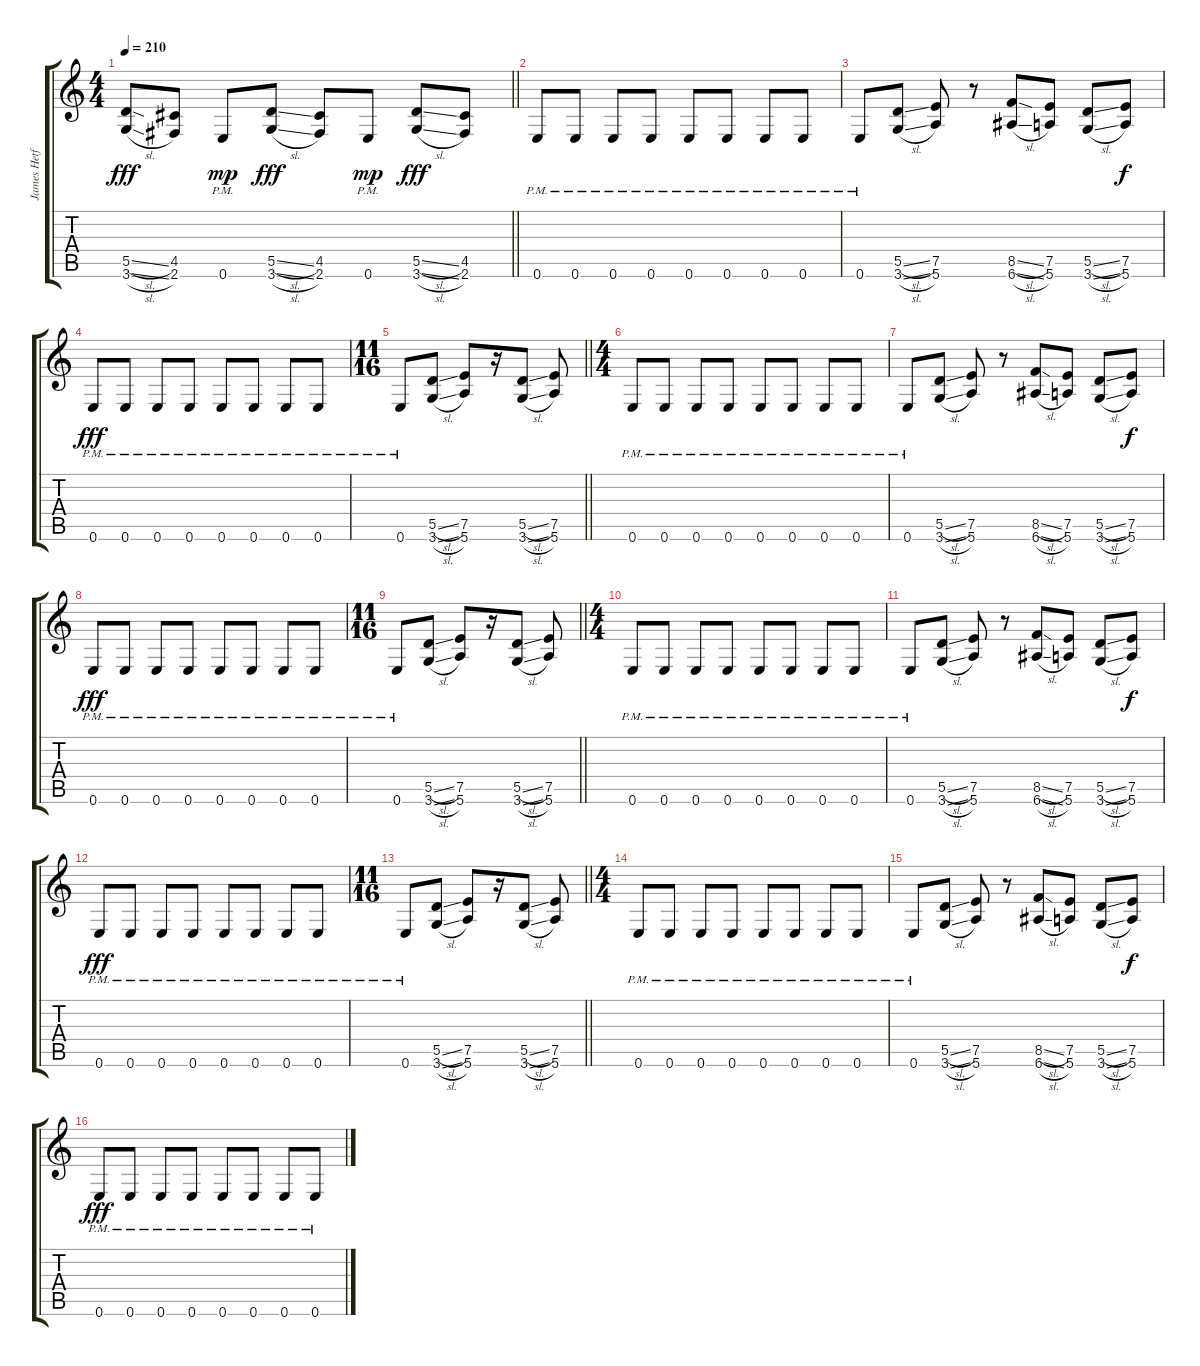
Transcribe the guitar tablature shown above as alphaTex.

\track ("James Hetfield" "James Hetf") {instrument distortionguitar}
\staff {score tabs}
\tuning (E4 B3 G3 D3 A2 E2) {hide}
\ts (4 4)
\tempo 210
\clef g2
\barLineRight lightlight
\ks c
(5.5{sl} 3.6{sl}).8{dy fff} (4.5 2.6).8 0.6{pm}.8{dy mp} (5.5{sl} 3.6{sl}).8{dy fff} (4.5 2.6).8 0.6{pm}.8{dy mp} (5.5{sl} 3.6{sl}).8{dy fff} (4.5 2.6).8 |
0.6{pm}.8 0.6{pm}.8 0.6{pm}.8 0.6{pm}.8 0.6{pm}.8 0.6{pm}.8 0.6{pm}.8 0.6{pm}.8 |
0.6{pm}.8 (5.5{sl} 3.6{sl}).8 (7.5 5.6).8 r.8 (8.5{sl} 6.6{sl}).8 (7.5 5.6).8 (5.5{sl} 3.6{sl}).8 (7.5 5.6).8{dy f} |
0.6{pm}.8{dy fff} 0.6{pm}.8 0.6{pm}.8 0.6{pm}.8 0.6{pm}.8 0.6{pm}.8 0.6{pm}.8 0.6{pm}.8 |
\ts (11 16)
\barLineRight lightlight
0.6{pm}.8 (5.5{sl} 3.6{sl}).8 (7.5 5.6).8 r.16 (5.5{sl} 3.6{sl}).8 (7.5 5.6).8 |
\ts (4 4)
0.6{pm}.8 0.6{pm}.8 0.6{pm}.8 0.6{pm}.8 0.6{pm}.8 0.6{pm}.8 0.6{pm}.8 0.6{pm}.8 |
0.6{pm}.8 (5.5{sl} 3.6{sl}).8 (7.5 5.6).8 r.8 (8.5{sl} 6.6{sl}).8 (7.5 5.6).8 (5.5{sl} 3.6{sl}).8 (7.5 5.6).8{dy f} |
0.6{pm}.8{dy fff} 0.6{pm}.8 0.6{pm}.8 0.6{pm}.8 0.6{pm}.8 0.6{pm}.8 0.6{pm}.8 0.6{pm}.8 |
\ts (11 16)
\barLineRight lightlight
0.6{pm}.8 (5.5{sl} 3.6{sl}).8 (7.5 5.6).8 r.16 (5.5{sl} 3.6{sl}).8 (7.5 5.6).8 |
\ts (4 4)
0.6{pm}.8 0.6{pm}.8 0.6{pm}.8 0.6{pm}.8 0.6{pm}.8 0.6{pm}.8 0.6{pm}.8 0.6{pm}.8 |
0.6{pm}.8 (5.5{sl} 3.6{sl}).8 (7.5 5.6).8 r.8 (8.5{sl} 6.6{sl}).8 (7.5 5.6).8 (5.5{sl} 3.6{sl}).8 (7.5 5.6).8{dy f} |
0.6{pm}.8{dy fff} 0.6{pm}.8 0.6{pm}.8 0.6{pm}.8 0.6{pm}.8 0.6{pm}.8 0.6{pm}.8 0.6{pm}.8 |
\ts (11 16)
\barLineRight lightlight
0.6{pm}.8 (5.5{sl} 3.6{sl}).8 (7.5 5.6).8 r.16 (5.5{sl} 3.6{sl}).8 (7.5 5.6).8 |
\ts (4 4)
0.6{pm}.8 0.6{pm}.8 0.6{pm}.8 0.6{pm}.8 0.6{pm}.8 0.6{pm}.8 0.6{pm}.8 0.6{pm}.8 |
0.6{pm}.8 (5.5{sl} 3.6{sl}).8 (7.5 5.6).8 r.8 (8.5{sl} 6.6{sl}).8 (7.5 5.6).8 (5.5{sl} 3.6{sl}).8 (7.5 5.6).8{dy f} |
0.6{pm}.8{dy fff} 0.6{pm}.8 0.6{pm}.8 0.6{pm}.8 0.6{pm}.8 0.6{pm}.8 0.6{pm}.8 0.6{pm}.8
